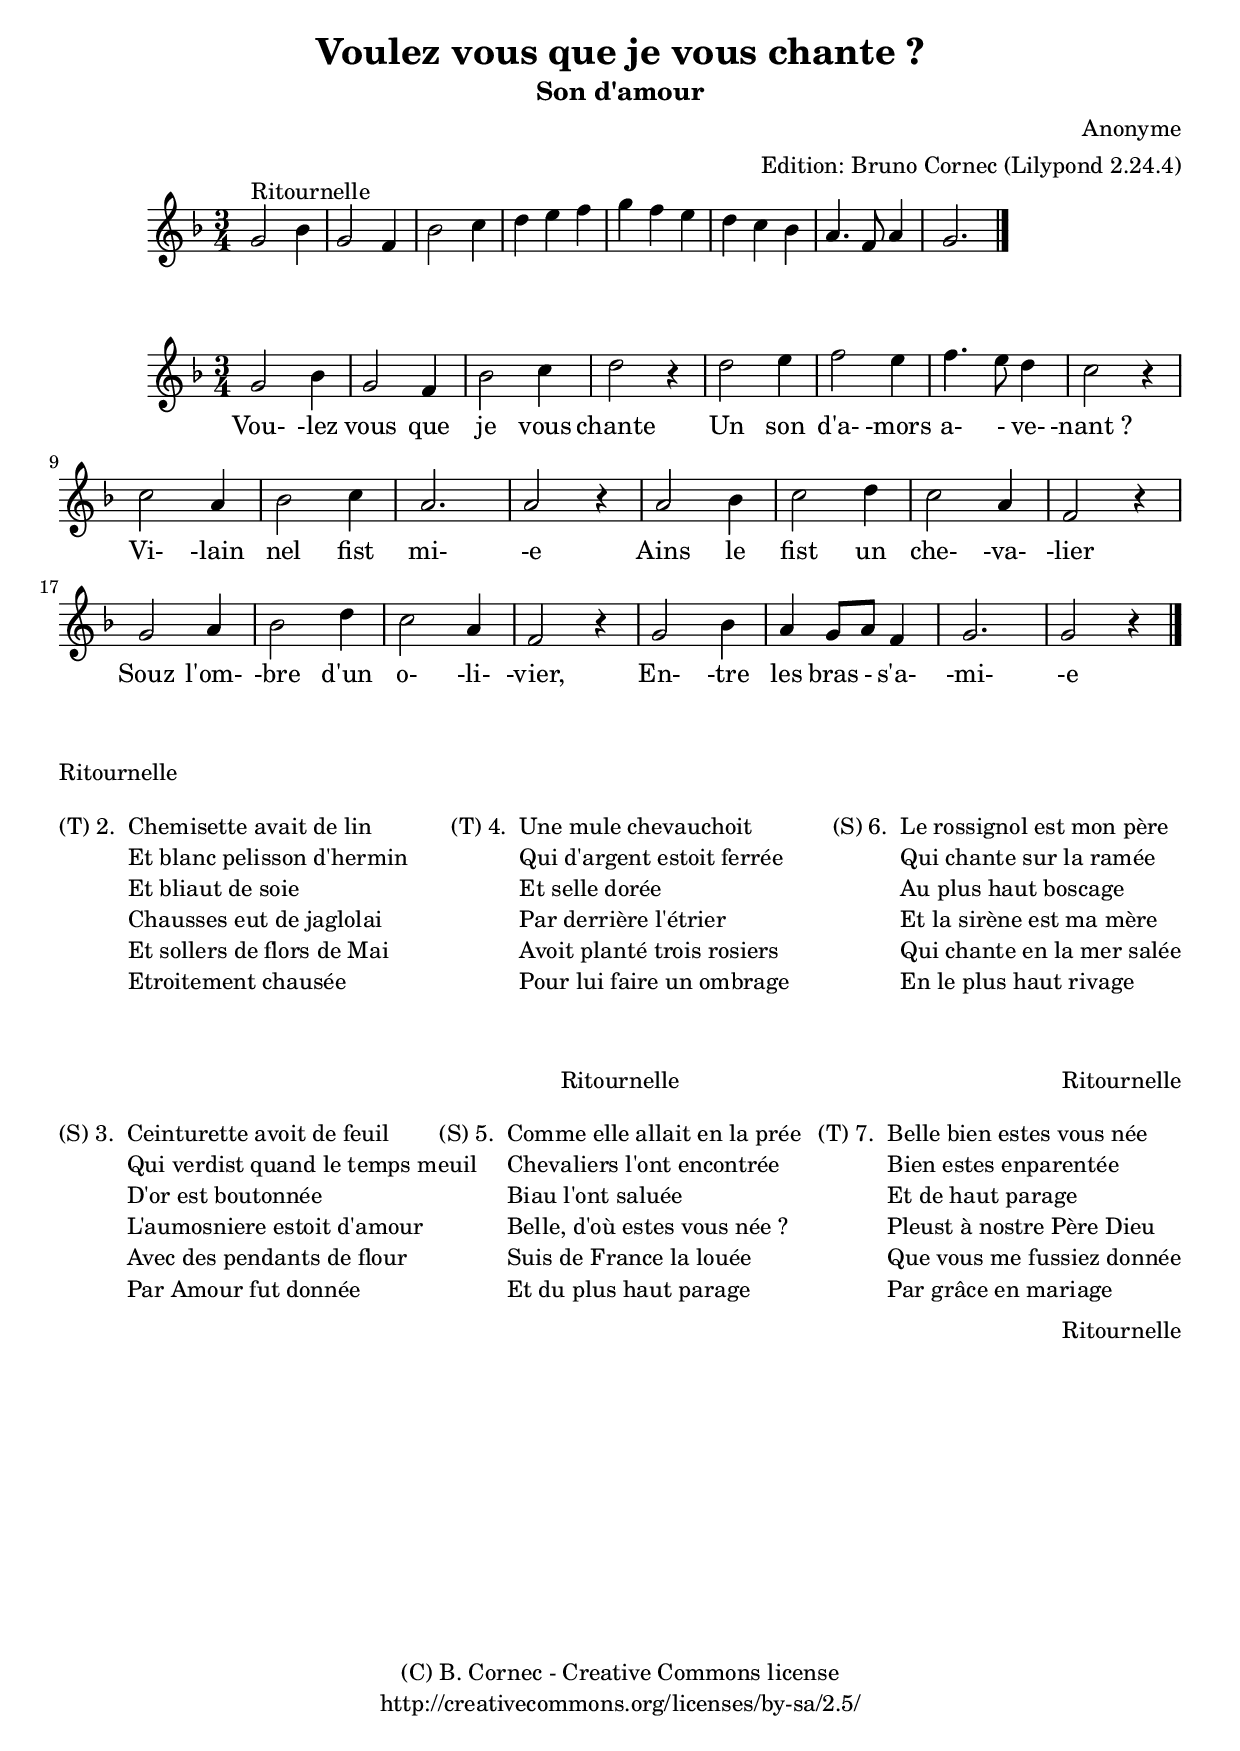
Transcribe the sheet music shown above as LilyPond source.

% vim:set encoding=utf-8:
\version "2.6.3"
\include "italiano.ly"

#(define pieceArranger (string-append "Edition: Bruno Cornec (Lilypond " (lilypond-version) ")"))

\header {
    arranger = \pieceArranger
    composer = "Anonyme"
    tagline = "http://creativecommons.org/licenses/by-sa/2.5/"
    subtitle = "Son d'amour"
    title = "Voulez vous que je vous chante ?"
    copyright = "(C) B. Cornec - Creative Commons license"
}
#(set-global-staff-size 20)

words = \lyricmode {
		Vou- -lez vous que je vous chante 
		Un son d'a- -mors a- - ve- -nant_?
		Vi- -lain nel fist mi- -e
		Ains le fist un che- -va- -lier
		Souz l'om- -bre d'un o- -li- -vier,
		En- -tre les bras - s'a- -mi- -e
		}

noteschant = {
		sol 2 sib 4 sol 2 fa 4 sib 2 do 4 re 2 r4
		re 2 mi 4 fa 2 mi 4 fa 4. mi 8 re 4 do 2 r4
		do 2 la 4 sib 2 do 4 la 2. la 2 r4
		la 2 sib 4 do 2 re 4 do 2 la 4 fa 2 r4
		sol 2 la 4 sib 2 re 4 do 2 la 4 fa 2 r4
		sol 2 sib 4 la sol 8 la fa 4 sol 2. sol 2 r4
		}

notesrefrain = {
		sol 2 ^\markup { Ritournelle } sib 4 sol 2 fa 4 sib 2 do 4 re mi fa sol fa mi re do sib la 4. fa 8 la 4 sol 2.
		}

\score {
     <<
        % force offset of colliding notes in chords:
        \override Score.NoteColumn #'force-hshift = #1.0
        \time 3/4
		\relative do''

        \context Staff = "Ritournelle" << 
            \set Staff.instrument = "Flute Sop." 
			\context Voice = "Ritournelle" {

				\key re \minor
				\notesrefrain
                \bar "|."
            }

        >> % Staff
    >> % notes
}
\score {
	<<
        \time 3/4
		\relative do''
        \context Staff = "Voix" << 
            \set Staff.instrument = "Voix"
			\context Voice = "Voix" {
				\key re \minor
				\noteschant
                \bar "|."
            }
        >> % Staff
		\context Lyrics = "Voix" \lyricmode { \lyricsto "Voix" \words}
	>>

    \layout { papersize = "a4" }
} % score

\paper  {
  %betweensystemspace = 32\mm
}


\markup {
  \normalsize {
    \fill-line {
        \column {
          " "
          "Ritournelle"
          " "
      }
        \column {
         " "
         " "
         " "
      }
        \column {
         " "
         " "
         " "
      }
    }
  }
}

\markup {
  \normalsize {
    \fill-line {
      \line {
         "(T) 2. "
        \column {
          "Chemisette avait de lin"
          "Et blanc pelisson d'hermin"
          "Et bliaut de soie"
          "Chausses eut de jaglolai"
          "Et sollers de flors de Mai"
          "Etroitement chausée"
          " "
          " "
        }
      }
      \line {
         "(T) 4. "
        \column {
          "Une mule chevauchoit"
          "Qui d'argent estoit ferrée"
          "Et selle dorée"
          "Par derrière l'étrier"
          "Avoit planté trois rosiers"
          "Pour lui faire un ombrage"
        }
      }
      \line {
         "(S) 6. "
        \column {
          "Le rossignol est mon père"
          "Qui chante sur la ramée"
          "Au plus haut boscage"
          "Et la sirène est ma mère"
          "Qui chante en la mer salée"
          "En le plus haut rivage"
        }
      }
    }
  }
}

\markup {
  \normalsize {
    \fill-line {
        \column {
         " "
         " "
         " "
      }
        \column {
          " "
          "Ritournelle"
          " "
      }
        \column {
          " "
          "Ritournelle"
          " "
      }
    }
  }
}

\markup {
  \normalsize {
    \fill-line {
      \line {
         "(S) 3. "
        \column {
          "Ceinturette avoit de feuil"
          "Qui verdist quand le temps meuil"
          "D'or est boutonnée"
          "L'aumosniere estoit d'amour"
          "Avec des pendants de flour"
          "Par Amour fut donnée"
          }
        }
      \line {
         "(S) 5. "
        \column {
          "Comme elle allait en la prée"
          "Chevaliers l'ont encontrée"
          "Biau l'ont saluée"
          "Belle, d'où estes vous née ?"
          "Suis de France la louée"
          "Et du plus haut parage"
        }
      }
      \line {
         "(T) 7. "
        \column {
          "Belle bien estes vous née"
          "Bien estes enparentée"
          "Et de haut parage"
          "Pleust à nostre Père Dieu"
          "Que vous me fussiez donnée"
          "Par grâce en mariage"
		}
      }
    }
  }
}

\markup {
  \normalsize {
    \fill-line {
        \column {
         " "
         " "
         " "
      }
        \column {
          " "
          " "
          " "
      }
        \column {
          " "
         "Ritournelle"
          " "
      }
    }
  }
}


